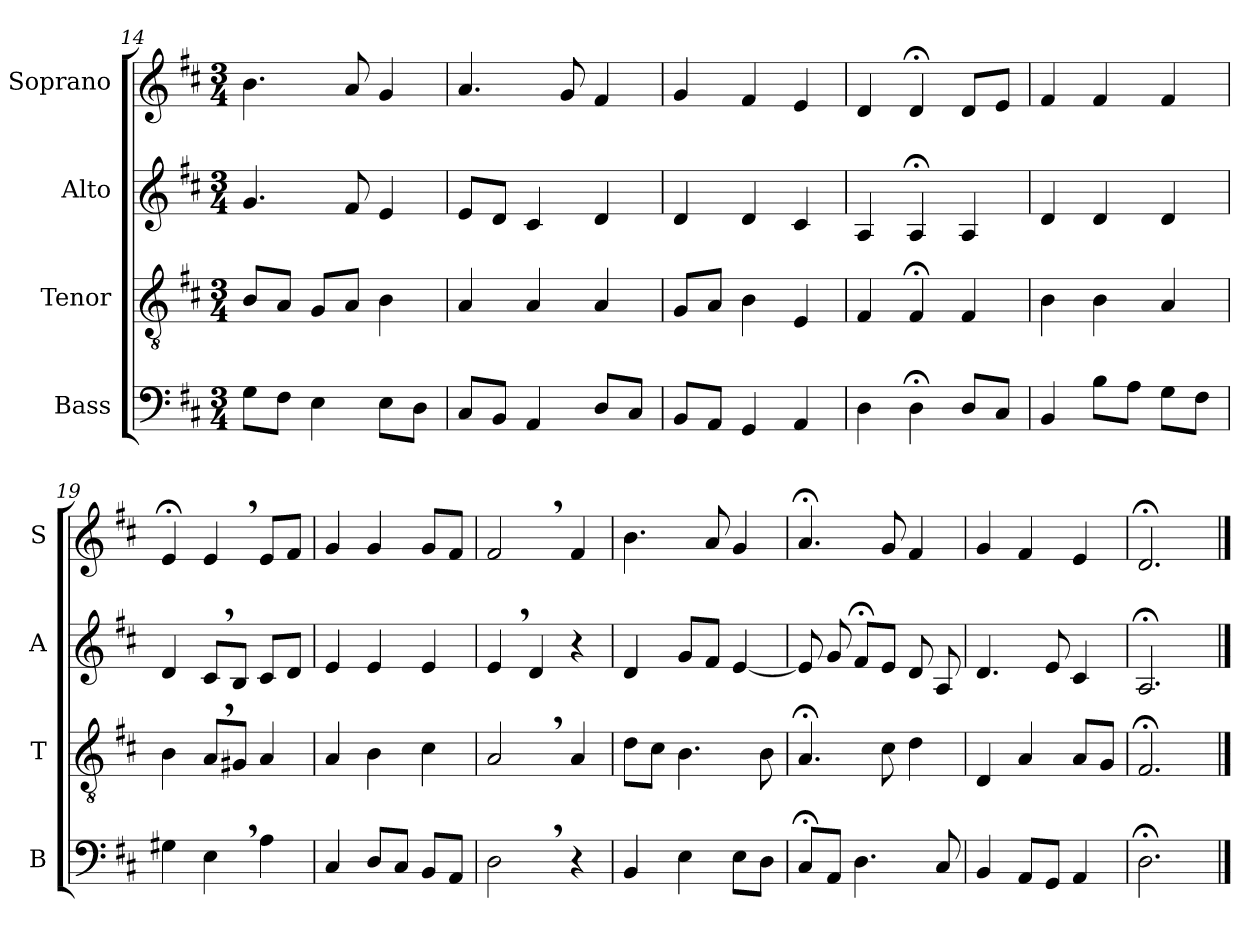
**kern	**kern	**kern	**kern
*part4	*part3	*part2	*part1
*staff4	*staff3	*staff2	*staff1
*I"Bass	*I"Tenor	*I"Alto	*I"Soprano
*I'B	*I'T	*I'A	*I'S
*clefF4	*clefGv2	*clefG2	*clefG2
*k[f#c#]	*k[f#c#]	*k[f#c#]	*k[f#c#]
*M3/4	*M3/4	*M3/4	*M3/4
=14	=14	=14	=14
8G\L	8B/L	4.g/	4.b\
8F#\J	8A/J	.	.
4E\	8G/L	.	.
.	8A/J	8f#/	8a/
8E\L	4B\	4e/	4g/
8D\J	.	.	.
=15	=15	=15	=15
8C#/L	4A/	8e/L	4.a/
8BB/J	.	8d/J	.
4AA/	4A/	4c#/	.
.	.	.	8g/
8D/L	4A/	4d/	4f#/
8C#/J	.	.	.
=16	=16	=16	=16
8BB/L	8G/L	4d/	4g/
8AA/J	8A/J	.	.
4GG/	4B\	4d/	4f#/
4AA/	4E/	4c#/	4e/
=17	=17	=17	=17
4D\	4F#/	4A/	4d/
4D;<\	4F#;</	4A;</	4d;</
8D/L	4F#/	4A/	8d/L
8C#/J	.	.	8e/J
=18	=18	=18	=18
4BB/	4B\	4d/	4f#/
8B\L	4B\	4d/	4f#/
8A\J	.	.	.
8G\L	4A/	4d/	4f#/
8F#\J	.	.	.
=19	=19	=19	=19
4G#X\	4B\	4d/	4e;</
4E,\	8A,/L	8c#,/L	4e,/
.	8G#X/J	8B/J	.
4A\	4A/	8c#/L	8e/L
.	.	8d/J	8f#/J
=20	=20	=20	=20
4C#/	4A/	4e/	4g/
8D/L	4B\	4e/	4g/
8C#/J	.	.	.
8BB/L	4c#\	4e/	8g/L
8AA/J	.	.	8f#/J
=21	=21	=21	=21
2D,\	2A,/	4e,/	2f#,/
.	.	4d/	.
4r	4A/	4r	4f#/
=22	=22	=22	=22
4BB/	8d\L	4d/	4.b\
.	8c#\J	.	.
4E\	4.B\	8g/L	.
.	.	8f#/J	8a/
8E\L	.	[4e/	4g/
8D\J	8B\	.	.
=23	=23	=23	=23
8C#;</L	4.A;</	8e/]	4.a;</
8AA/J	.	8g/	.
4.D\	.	8f#;</L	.
.	8c#\	8e/J	8g/
.	4d\	8d/	4f#/
8C#/	.	8A/	.
=24	=24	=24	=24
4BB/	4D/	4.d/	4g/
8AA/L	4A/	.	4f#/
8GG/J	.	8e/	.
4AA/	8A/L	4c#/	4e/
.	8G/J	.	.
=25	=25	=25	=25
2.D;<\	2.F#;</	2.A;</	2.d;</
==	==	==	==
*-	*-	*-	*-
